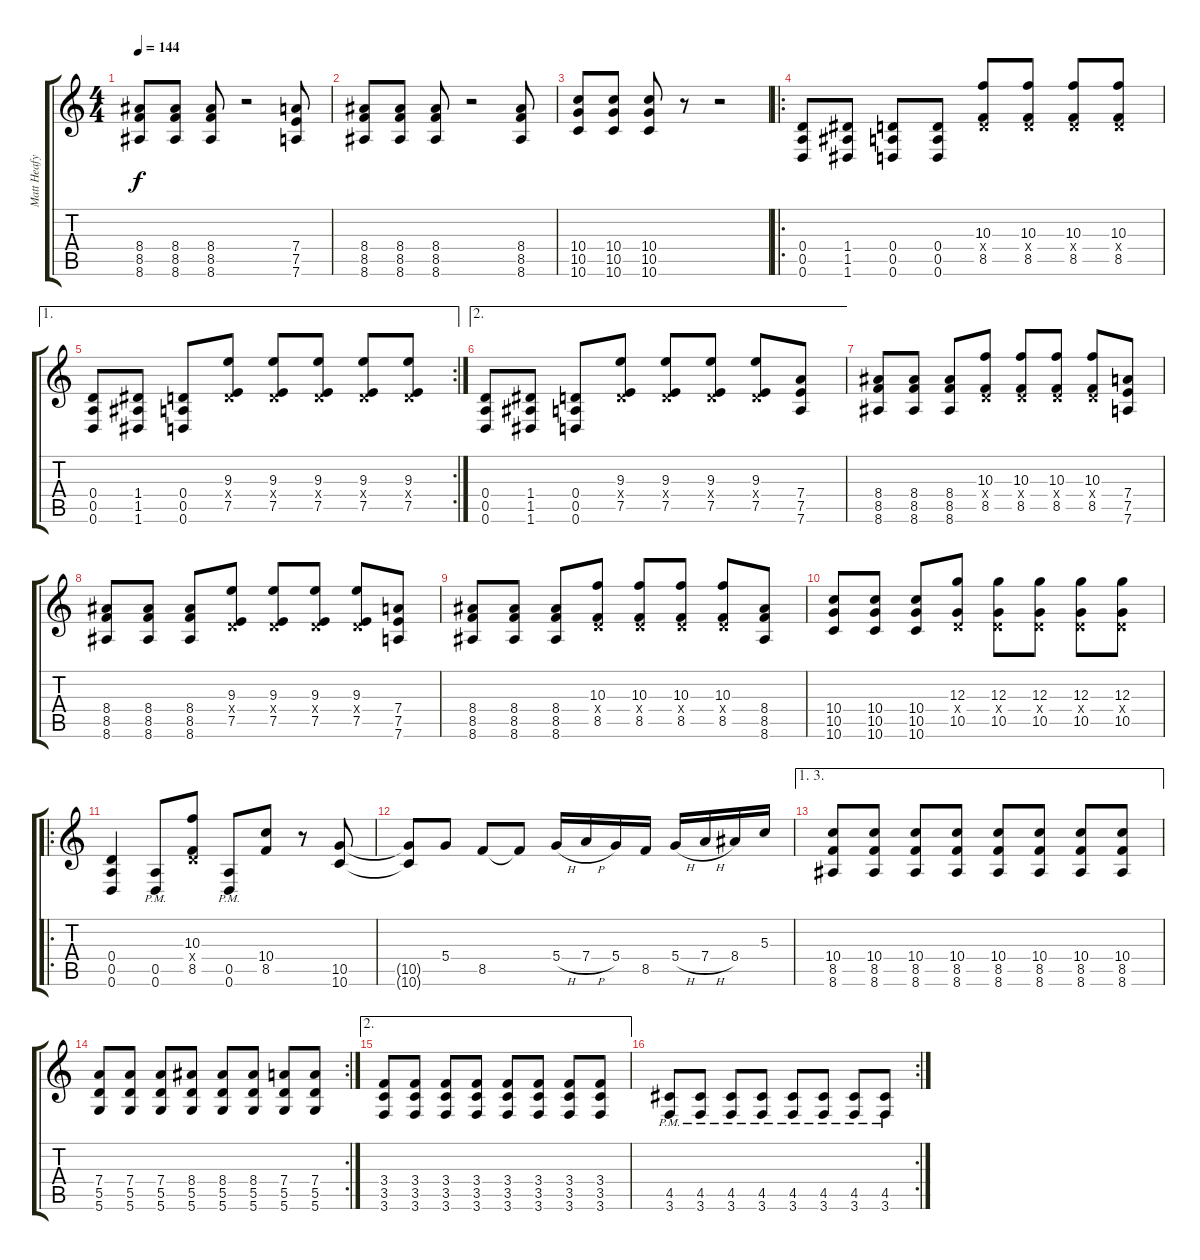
\track ("Matt Heafy" "Matt Heafy") {instrument distortionguitar}
\staff {score tabs}
\tuning (E4 B3 G3 D3 A2 D2) {hide}
\ts (4 4)
\tempo 144
\clef g2
\ks c
(8.4 8.5 8.6).8{dy f} (8.4 8.5 8.6).8 (8.4 8.5 8.6).8 r.2 (7.4 7.5 7.6).8 |
(8.4 8.5 8.6).8 (8.4 8.5 8.6).8 (8.4 8.5 8.6).8 r.2 (8.4 8.5 8.6).8 |
(10.4 10.5 10.6).8 (10.4 10.5 10.6).8 (10.4 10.5 10.6).8 r.8 r.2 |
\ro
(0.4 0.5 0.6).8 (1.4 1.5 1.6).8 (0.4 0.5 0.6).8 (0.4 0.5 0.6).8 (10.3 0.4{x} 8.5).8 (10.3 0.4{x} 8.5).8 (10.3 0.4{x} 8.5).8 (10.3 0.4{x} 8.5).8 |
\ae 1
\rc 2
(0.4 0.5 0.6).8 (1.4 1.5 1.6).8 (0.4 0.5 0.6).8 (9.3 0.4{x} 7.5).8 (9.3 0.4{x} 7.5).8 (9.3 0.4{x} 7.5).8 (9.3 0.4{x} 7.5).8 (9.3 0.4{x} 7.5).8 |
\ae 2
(0.4 0.5 0.6).8 (1.4 1.5 1.6).8 (0.4 0.5 0.6).8 (9.3 0.4{x} 7.5).8 (9.3 0.4{x} 7.5).8 (9.3 0.4{x} 7.5).8 (9.3 0.4{x} 7.5).8 (7.4 7.5 7.6).8 |
(8.4 8.5 8.6).8 (8.4 8.5 8.6).8 (8.4 8.5 8.6).8 (10.3 0.4{x} 8.5).8 (10.3 0.4{x} 8.5).8 (10.3 0.4{x} 8.5).8 (10.3 0.4{x} 8.5).8 (7.4 7.5 7.6).8 |
(8.4 8.5 8.6).8 (8.4 8.5 8.6).8 (8.4 8.5 8.6).8 (9.3 0.4{x} 7.5).8 (9.3 0.4{x} 7.5).8 (9.3 0.4{x} 7.5).8 (9.3 0.4{x} 7.5).8 (7.4 7.5 7.6).8 |
(8.4 8.5 8.6).8 (8.4 8.5 8.6).8 (8.4 8.5 8.6).8 (10.3 0.4{x} 8.5).8 (10.3 0.4{x} 8.5).8 (10.3 0.4{x} 8.5).8 (10.3 0.4{x} 8.5).8 (8.4 8.5 8.6).8 |
(10.4 10.5 10.6).8 (10.4 10.5 10.6).8 (10.4 10.5 10.6).8 (12.3 0.4{x} 10.5).8 (12.3 0.4{x} 10.5).8 (12.3 0.4{x} 10.5).8 (12.3 0.4{x} 10.5).8 (12.3 0.4{x} 10.5).8 |
\ro
(0.4 0.5 0.6).4 (0.5{pm} 0.6{pm}).8 (10.3 0.4{x} 8.5).8 (0.5{pm} 0.6{pm}).8 (10.4 8.5).8 r.8 (10.5 10.6).8 |
(10.5{t} 10.6{t}).8 5.4.8 8.5.8 8.5{t}.8 5.4{h}.16 7.4{h}.16 5.4.16 8.5.16 5.4{h}.16 7.4{h}.16 8.4.16 5.3.16 |
\ae (1 3)
(10.4 8.5 8.6).8 (10.4 8.5 8.6).8 (10.4 8.5 8.6).8 (10.4 8.5 8.6).8 (10.4 8.5 8.6).8 (10.4 8.5 8.6).8 (10.4 8.5 8.6).8 (10.4 8.5 8.6).8 |
\rc 2
(7.4 5.5 5.6).8 (7.4 5.5 5.6).8 (7.4 5.5 5.6).8 (8.4 5.5 5.6).8 (8.4 5.5 5.6).8 (8.4 5.5 5.6).8 (7.4 5.5 5.6).8 (7.4 5.5 5.6).8 |
\ae 2
(3.4 3.5 3.6).8 (3.4 3.5 3.6).8 (3.4 3.5 3.6).8 (3.4 3.5 3.6).8 (3.4 3.5 3.6).8 (3.4 3.5 3.6).8 (3.4 3.5 3.6).8 (3.4 3.5 3.6).8 |
\rc 2
(4.5{pm} 3.6{pm}).8 (4.5{pm} 3.6{pm}).8 (4.5{pm} 3.6{pm}).8 (4.5{pm} 3.6{pm}).8 (4.5{pm} 3.6{pm}).8 (4.5{pm} 3.6{pm}).8 (4.5{pm} 3.6{pm}).8 (4.5{pm} 3.6{pm}).8
